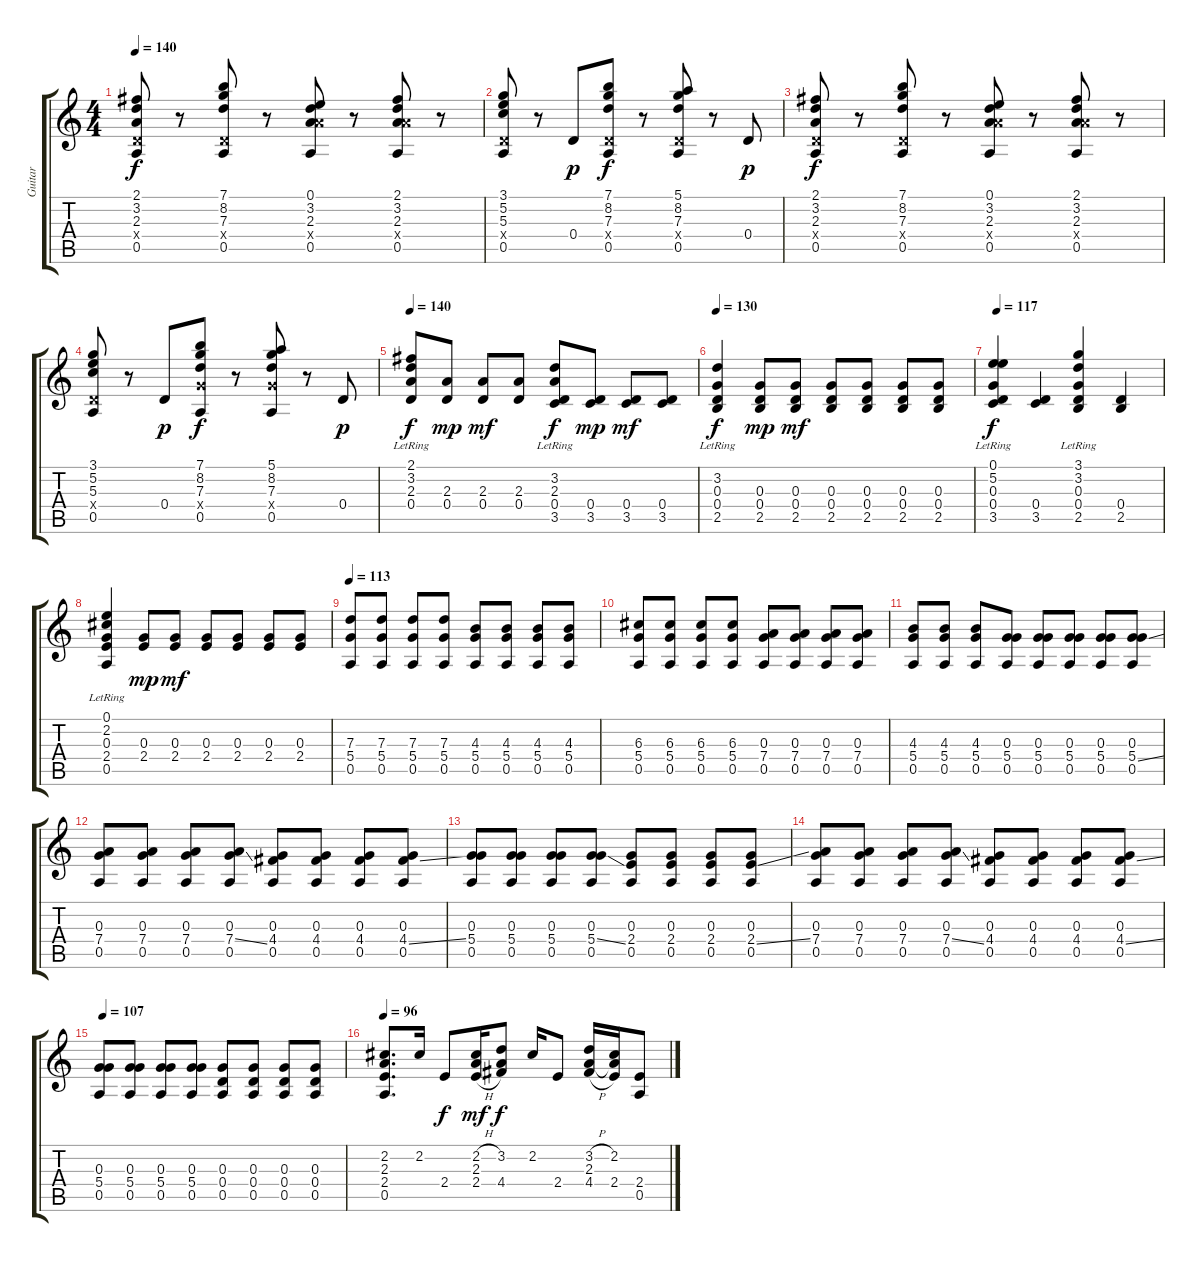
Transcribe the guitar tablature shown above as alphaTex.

\track ("Guitar" "Guitar") {instrument distortionguitar}
\staff {score tabs}
\tuning (E4 B3 G3 D3 A2 E2) {hide}
\ts (4 4)
\tempo 140
\clef g2
\ks c
(2.1 3.2 2.3 0.4{x} 0.5).8{dy f} r.8 (7.1 8.2 7.3 0.4{x} 0.5).8 r.8 (0.1 3.2 2.3 7.4{x} 0.5).8 r.8 (2.1 3.2 2.3 7.4{x} 0.5).8 r.8 |
(3.1 5.2 5.3 0.4{x} 0.5).8 r.8 0.4.8{dy p} (7.1 8.2 7.3 0.4{x} 0.5).8{dy f} r.8 (5.1 8.2 7.3 0.4{x} 0.5).8 r.8 0.4.8{dy p} |
(2.1 3.2 2.3 0.4{x} 0.5).8{dy f} r.8 (7.1 8.2 7.3 0.4{x} 0.5).8 r.8 (0.1 3.2 2.3 7.4{x} 0.5).8 r.8 (2.1 3.2 2.3 7.4{x} 0.5).8 r.8 |
(3.1 5.2 5.3 0.4{x} 0.5).8 r.8 0.4.8{dy p} (7.1 8.2 7.3 5.4{x} 0.5).8{dy f} r.8 (5.1 8.2 7.3 5.4{x} 0.5).8 r.8 0.4.8{dy p} |
\tempo 140
(2.1{lr} 3.2{lr} 2.3 0.4).8{dy f} (2.3 0.4).8{dy mp} (2.3 0.4).8{dy mf} (2.3 0.4).8 (3.2{lr} 2.3{lr} 0.4 3.5).8{dy f} (0.4 3.5).8{dy mp} (0.4 3.5).8{dy mf} (0.4 3.5).8 |
\tempo 130
(3.2{lr} 0.3 0.4 2.5).4{dy f} (0.3 0.4 2.5).8{dy mp} (0.3 0.4 2.5).8{dy mf} (0.3 0.4 2.5).8 (0.3 0.4 2.5).8 (0.3 0.4 2.5).8 (0.3 0.4 2.5).8 |
\tempo 117
(0.1{lr} 5.2{lr} 0.3{lr} 0.4 3.5).4{dy f} (0.4 3.5).4 (3.1{lr} 3.2{lr} 0.3{lr} 0.4 2.5).4 (0.4 2.5).4 |
(0.1{lr} 2.2{lr} 0.3 2.4 0.5).4 (0.3 2.4).8{dy mp} (0.3 2.4).8{dy mf} (0.3 2.4).8 (0.3 2.4).8 (0.3 2.4).8 (0.3 2.4).8 |
\tempo 113
(7.3 5.4 0.5).8 (7.3 5.4 0.5).8 (7.3 5.4 0.5).8 (7.3 5.4 0.5).8 (4.3 5.4 0.5).8 (4.3 5.4 0.5).8 (4.3 5.4 0.5).8 (4.3 5.4 0.5).8 |
(6.3 5.4 0.5).8 (6.3 5.4 0.5).8 (6.3 5.4 0.5).8 (6.3 5.4 0.5).8 (0.3 7.4 0.5).8 (0.3 7.4 0.5).8 (0.3 7.4 0.5).8 (0.3 7.4 0.5).8 |
(4.3 5.4 0.5).8 (4.3 5.4 0.5).8 (4.3 5.4 0.5).8 (0.3 5.4 0.5).8 (0.3 5.4 0.5).8 (0.3 5.4 0.5).8 (0.3 5.4 0.5).8 (0.3 5.4{ss} 0.5).8 |
(0.3 7.4 0.5).8 (0.3 7.4 0.5).8 (0.3 7.4 0.5).8 (0.3 7.4{ss} 0.5).8 (0.3 4.4 0.5).8 (0.3 4.4 0.5).8 (0.3 4.4 0.5).8 (0.3 4.4{ss} 0.5).8 |
(0.3 5.4 0.5).8 (0.3 5.4 0.5).8 (0.3 5.4 0.5).8 (0.3 5.4{ss} 0.5).8 (0.3 2.4 0.5).8 (0.3 2.4 0.5).8 (0.3 2.4 0.5).8 (0.3 2.4{ss} 0.5).8 |
(0.3 7.4 0.5).8 (0.3 7.4 0.5).8 (0.3 7.4 0.5).8 (0.3 7.4{ss} 0.5).8 (0.3 4.4 0.5).8 (0.3 4.4 0.5).8 (0.3 4.4 0.5).8 (0.3 4.4{ss} 0.5).8 |
\tempo 107
(0.3 5.4 0.5).8 (0.3 5.4 0.5).8 (0.3 5.4 0.5).8 (0.3 5.4 0.5).8 (0.3 0.4 0.5).8 (0.3 0.4 0.5).8 (0.3 0.4 0.5).8 (0.3 0.4 0.5).8 |
\tempo 96
(2.2 2.3 2.4 0.5).8{d} 2.2.16 2.4.8{dy f} (2.2{h} 2.3 2.4{h}).16{dy mf} (3.2 2.3{t} 4.4).8{dy f} 2.2.16 2.4.8 (3.2{h} 2.3 4.4{h}).16 (2.2 2.3{t} 2.4).16 (2.4 0.5).8
